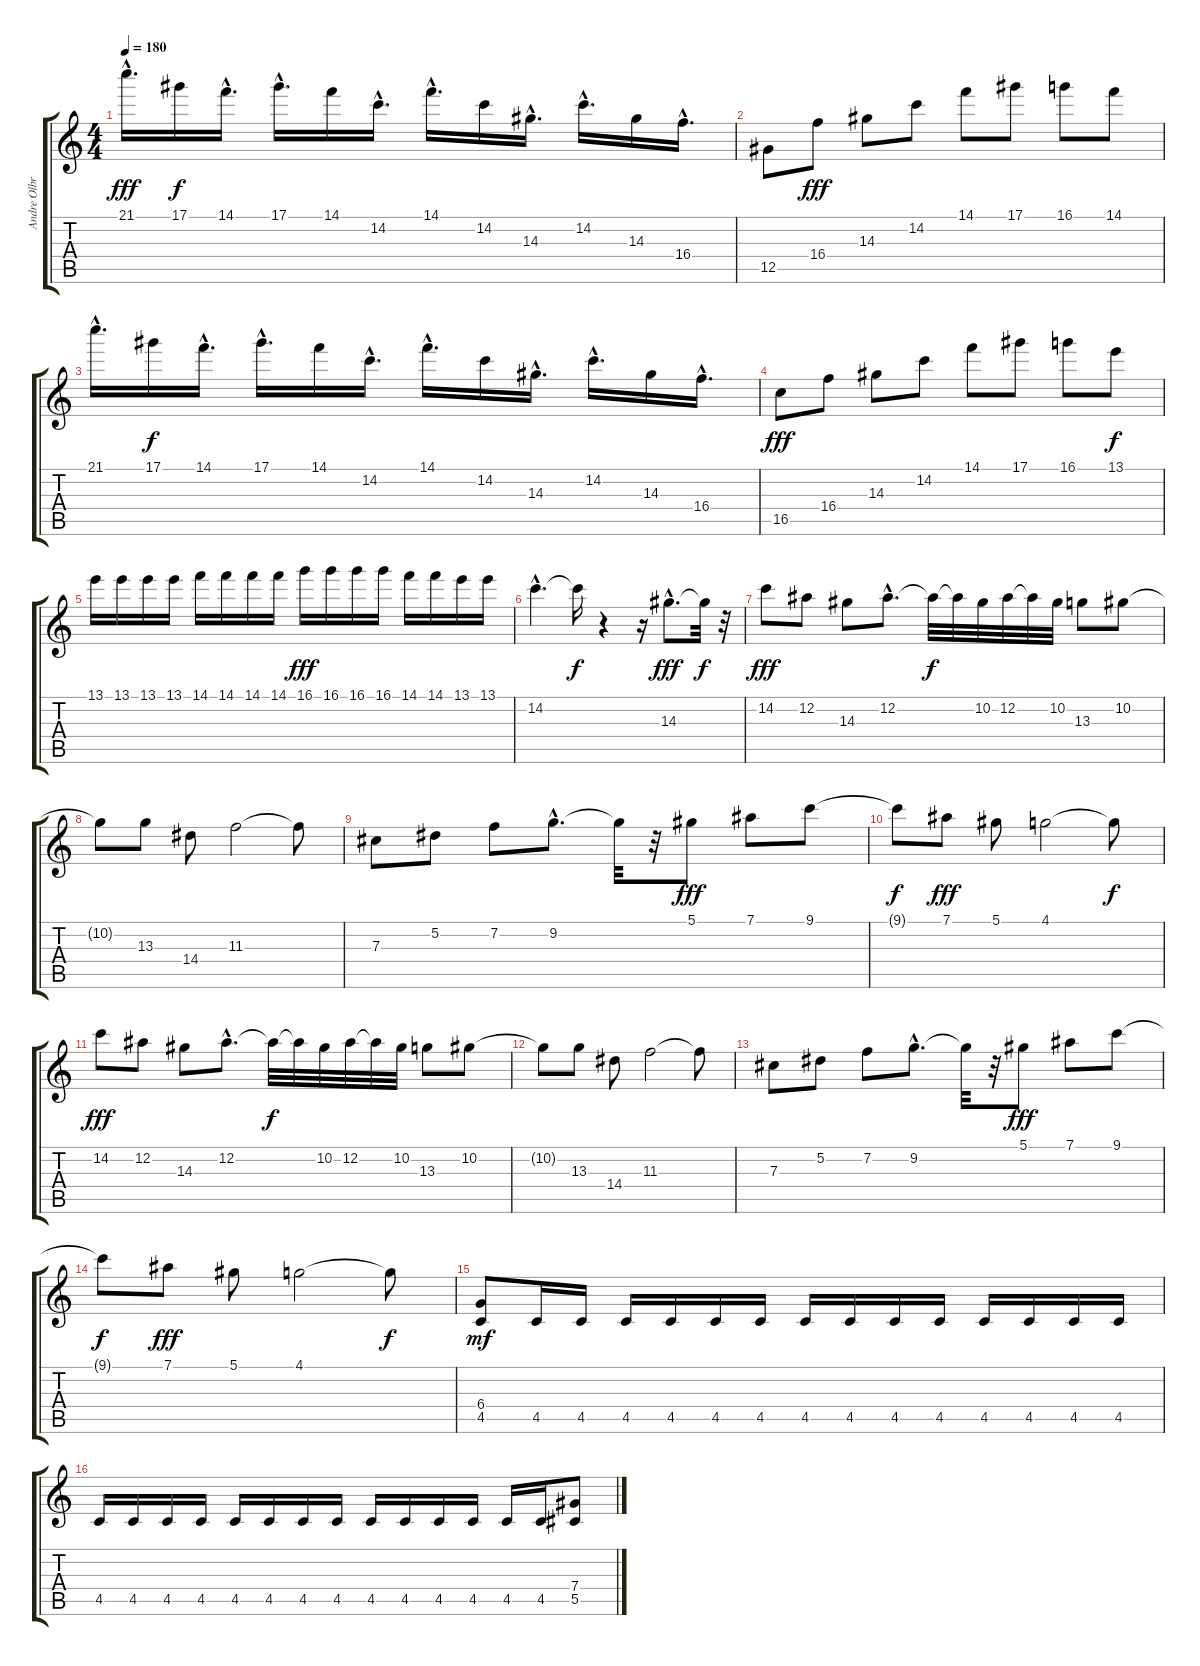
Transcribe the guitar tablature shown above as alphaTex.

\track ("Andre Olbrich" "Andre Olbr") {instrument distortionguitar}
\staff {score tabs}
\tuning (Eb4 Bb3 Gb3 Db3 Ab2 Eb2) {hide}
\ts (4 4)
\tempo 180
\clef g2
\ks c
21.1{hac}.16{d dy fff} 17.1.16{dy f} 14.1{hac}.16{d} 17.1{hac}.16{d} 14.1.16 14.2{hac}.16{d} 14.1{hac}.16{d} 14.2.16 14.3{hac}.16{d} 14.2{hac}.16{d} 14.3.16 16.4{hac}.16{d} |
12.5.8 16.4.8{dy fff} 14.3.8 14.2.8 14.1.8 17.1.8 16.1.8 14.1.8 |
21.1{hac}.16{d} 17.1.16{dy f} 14.1{hac}.16{d} 17.1{hac}.16{d} 14.1.16 14.2{hac}.16{d} 14.1{hac}.16{d} 14.2.16 14.3{hac}.16{d} 14.2{hac}.16{d} 14.3.16 16.4{hac}.16{d} |
16.5.8{dy fff} 16.4.8 14.3.8 14.2.8 14.1.8 17.1.8 16.1.8 13.1.8{dy f} |
13.1.16 13.1.16 13.1.16 13.1.16 14.1.16 14.1.16 14.1.16 14.1.16 16.1.16{dy fff} 16.1.16 16.1.16 16.1.16 14.1.16 14.1.16 13.1.16 13.1.16 |
14.2{hac}.4{d} 14.2{t}.16{dy f} r.4 r.16 14.3{hac}.8{d dy fff} 14.3{t}.32{dy f} r.32 |
14.2.8{dy fff} 12.2.8 14.3.8 12.2{hac}.8{d} 12.2{t}.32{dy f} 12.2{t}.32 10.2.32 12.2.32 12.2{t}.32 10.2.32 13.3.8 10.2.8 |
10.2{t}.8 13.3.8 14.4.8 11.3.2 11.3{t}.8 |
7.3.8 5.2.8 7.2.8 9.2{hac}.8{d} 9.2{t}.32 r.32 5.1.8{dy fff} 7.1.8 9.1.8 |
9.1{t}.8{dy f} 7.1.8{dy fff} 5.1.8 4.1.2 4.1{t}.8{dy f} |
14.2.8{dy fff} 12.2.8 14.3.8 12.2{hac}.8{d} 12.2{t}.32{dy f} 12.2{t}.32 10.2.32 12.2.32 12.2{t}.32 10.2.32 13.3.8 10.2.8 |
10.2{t}.8 13.3.8 14.4.8 11.3.2 11.3{t}.8 |
7.3.8 5.2.8 7.2.8 9.2{hac}.8{d} 9.2{t}.32 r.32 5.1.8{dy fff} 7.1.8 9.1.8 |
9.1{t}.8{dy f} 7.1.8{dy fff} 5.1.8 4.1.2 4.1{t}.8{dy f} |
(6.4 4.5).8{dy mf} 4.5.16 4.5.16 4.5.16 4.5.16 4.5.16 4.5.16 4.5.16 4.5.16 4.5.16 4.5.16 4.5.16 4.5.16 4.5.16 4.5.16 |
4.5.16 4.5.16 4.5.16 4.5.16 4.5.16 4.5.16 4.5.16 4.5.16 4.5.16 4.5.16 4.5.16 4.5.16 4.5.16 4.5.16 (7.4 5.5).8
